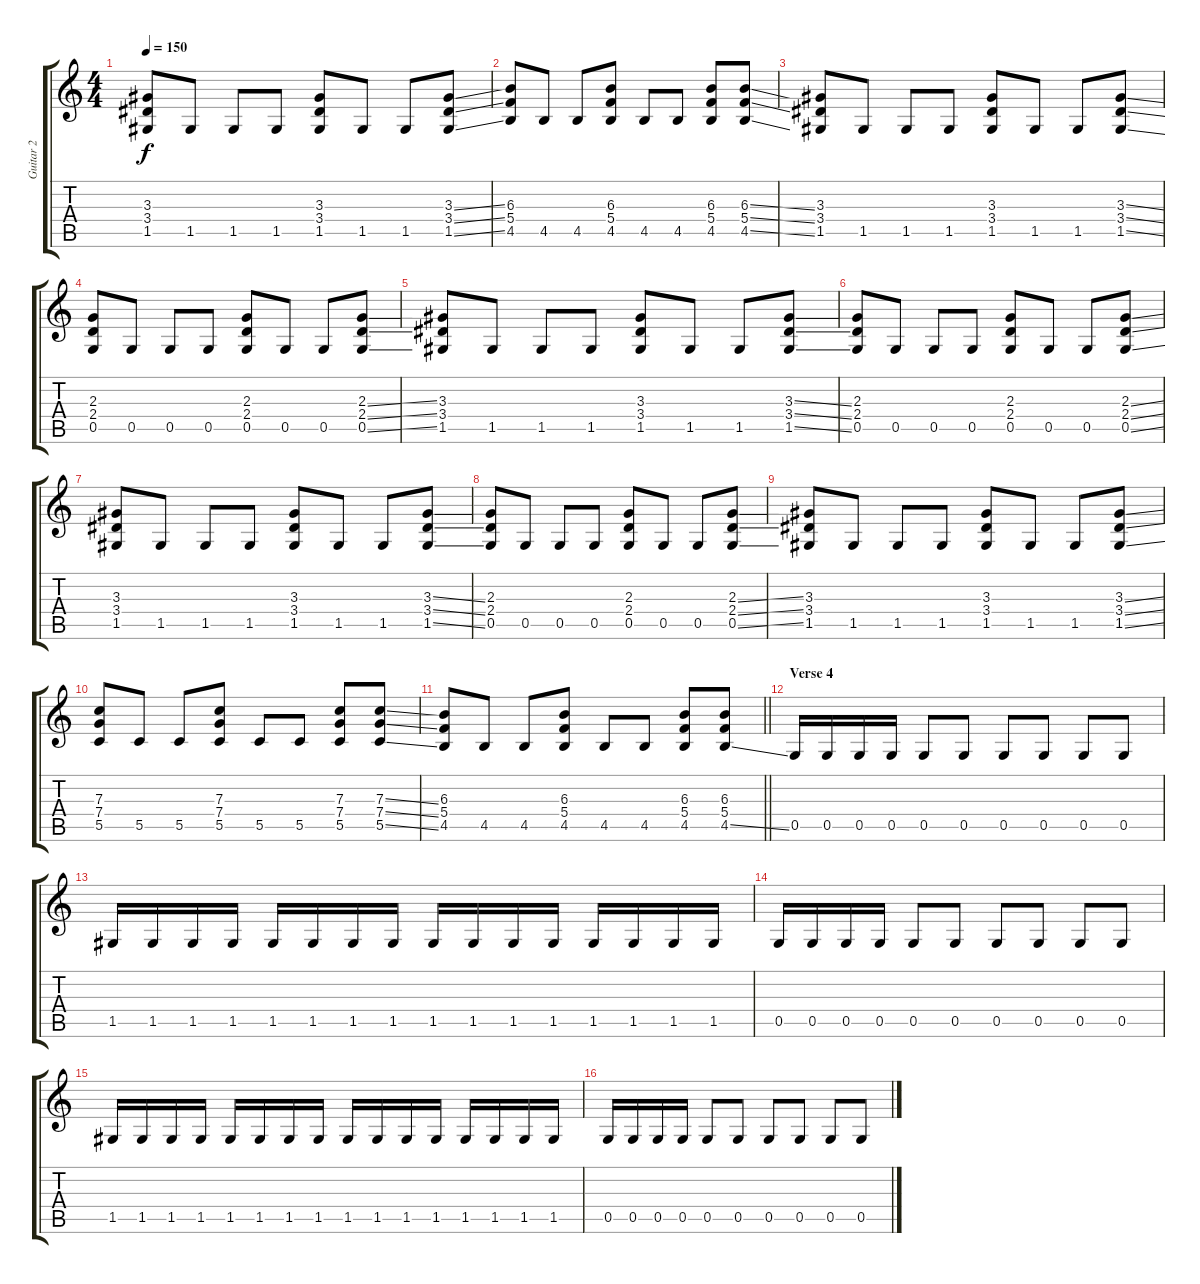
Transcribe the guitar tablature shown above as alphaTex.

\track ("Guitar 2" "Guitar 2") {instrument overdrivenguitar}
\staff {score tabs}
\tuning (D4 A3 F3 C3 G2 D2) {hide}
\ts (4 4)
\tempo 150
\clef g2
\ks c
(3.3 3.4 1.5).8{dy f} 1.5.8 1.5.8 1.5.8 (3.3 3.4 1.5).8 1.5.8 1.5.8 (3.3{ss} 3.4{ss} 1.5{ss}).8 |
(6.3 5.4 4.5).8 4.5.8 4.5.8 (6.3 5.4 4.5).8 4.5.8 4.5.8 (6.3 5.4 4.5).8 (6.3{ss} 5.4{ss} 4.5{ss}).8 |
(3.3 3.4 1.5).8 1.5.8 1.5.8 1.5.8 (3.3 3.4 1.5).8 1.5.8 1.5.8 (3.3{ss} 3.4{ss} 1.5{ss}).8 |
(2.3 2.4 0.5).8 0.5.8 0.5.8 0.5.8 (2.3 2.4 0.5).8 0.5.8 0.5.8 (2.3{ss} 2.4{ss} 0.5{ss}).8 |
(3.3 3.4 1.5).8 1.5.8 1.5.8 1.5.8 (3.3 3.4 1.5).8 1.5.8 1.5.8 (3.3{ss} 3.4{ss} 1.5{ss}).8 |
(2.3 2.4 0.5).8 0.5.8 0.5.8 0.5.8 (2.3 2.4 0.5).8 0.5.8 0.5.8 (2.3{ss} 2.4{ss} 0.5{ss}).8 |
(3.3 3.4 1.5).8 1.5.8 1.5.8 1.5.8 (3.3 3.4 1.5).8 1.5.8 1.5.8 (3.3{ss} 3.4{ss} 1.5{ss}).8 |
(2.3 2.4 0.5).8 0.5.8 0.5.8 0.5.8 (2.3 2.4 0.5).8 0.5.8 0.5.8 (2.3{ss} 2.4{ss} 0.5{ss}).8 |
(3.3 3.4 1.5).8 1.5.8 1.5.8 1.5.8 (3.3 3.4 1.5).8 1.5.8 1.5.8 (3.3{ss} 3.4{ss} 1.5{ss}).8 |
(7.3 7.4 5.5).8 5.5.8 5.5.8 (7.3 7.4 5.5).8 5.5.8 5.5.8 (7.3 7.4 5.5).8 (7.3{ss} 7.4{ss} 5.5{ss}).8 |
\barLineRight lightlight
(6.3 5.4 4.5).8 4.5.8 4.5.8 (6.3 5.4 4.5).8 4.5.8 4.5.8 (6.3 5.4 4.5).8 (6.3 5.4 4.5{ss}).8 |
\section ("" "Verse 4")
0.5.16 0.5.16 0.5.16 0.5.16 0.5.8 0.5.8 0.5.8 0.5.8 0.5.8 0.5.8 |
1.5.16 1.5.16 1.5.16 1.5.16 1.5.16 1.5.16 1.5.16 1.5.16 1.5.16 1.5.16 1.5.16 1.5.16 1.5.16 1.5.16 1.5.16 1.5.16 |
0.5.16 0.5.16 0.5.16 0.5.16 0.5.8 0.5.8 0.5.8 0.5.8 0.5.8 0.5.8 |
1.5.16 1.5.16 1.5.16 1.5.16 1.5.16 1.5.16 1.5.16 1.5.16 1.5.16 1.5.16 1.5.16 1.5.16 1.5.16 1.5.16 1.5.16 1.5.16 |
0.5.16 0.5.16 0.5.16 0.5.16 0.5.8 0.5.8 0.5.8 0.5.8 0.5.8 0.5.8
